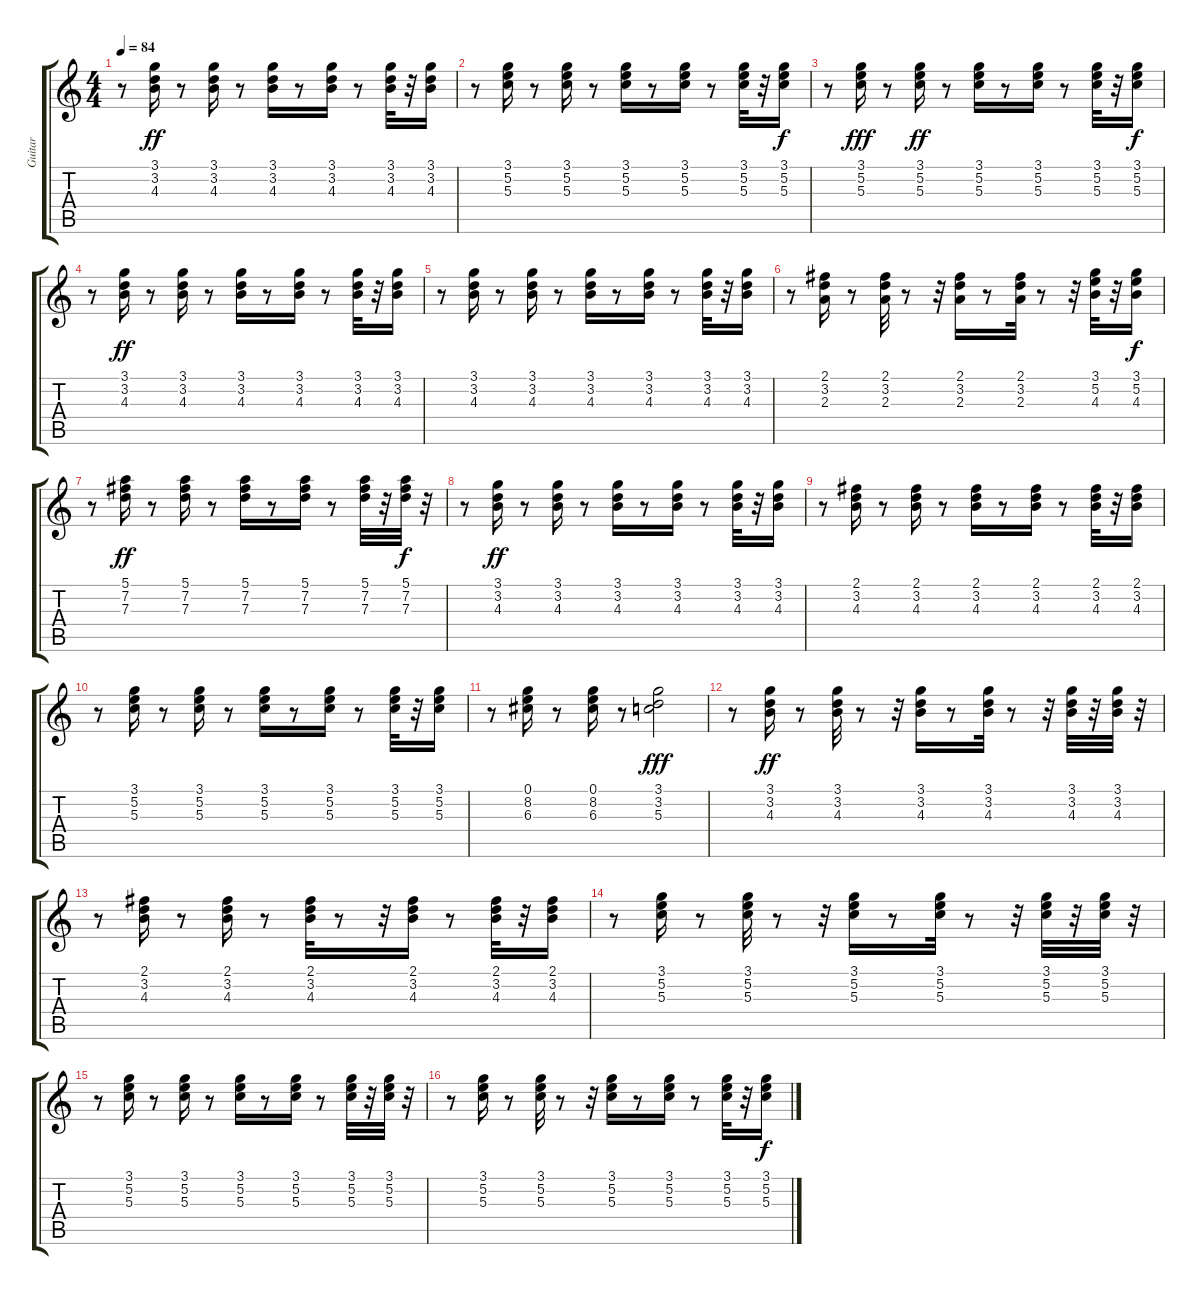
\track ("Guitar" "Guitar") {instrument electricguitarclean}
\staff {score tabs}
\tuning (E4 B3 G3 D3 A2 E2) {hide}
\ts (4 4)
\tempo 84
\clef g2
\ks c
r.8{dy ff} (3.1 3.2 4.3).16 r.8 (3.1 3.2 4.3).16 r.8 (3.1 3.2 4.3).16 r.8 (3.1 3.2 4.3).16 r.8 (3.1 3.2 4.3).32 r.32 (3.1 3.2 4.3).16 |
r.8 (3.1 5.2 5.3).16 r.8 (3.1 5.2 5.3).16 r.8 (3.1 5.2 5.3).16 r.8 (3.1 5.2 5.3).16 r.8 (3.1 5.2 5.3).32 r.32 (3.1 5.2 5.3).16{dy f} |
r.8 (3.1 5.2 5.3).16{dy fff} r.8 (3.1 5.2 5.3).16{dy ff} r.8 (3.1 5.2 5.3).16 r.8 (3.1 5.2 5.3).16 r.8 (3.1 5.2 5.3).32 r.32 (3.1 5.2 5.3).16{dy f} |
r.8 (3.1 3.2 4.3).16{dy ff} r.8 (3.1 3.2 4.3).16 r.8 (3.1 3.2 4.3).16 r.8 (3.1 3.2 4.3).16 r.8 (3.1 3.2 4.3).32 r.32 (3.1 3.2 4.3).16 |
r.8 (3.1 3.2 4.3).16 r.8 (3.1 3.2 4.3).16 r.8 (3.1 3.2 4.3).16 r.8 (3.1 3.2 4.3).16 r.8 (3.1 3.2 4.3).32 r.32 (3.1 3.2 4.3).16 |
r.8 (2.1 3.2 2.3).16 r.8 (2.1 3.2 2.3).32 r.8 r.32 (2.1 3.2 2.3).16 r.8 (2.1 3.2 2.3).32 r.8 r.32 (3.1 5.2 4.3).32 r.32 (3.1 5.2 4.3).16{dy f} |
r.8 (5.1 7.2 7.3).16{dy ff} r.8 (5.1 7.2 7.3).16 r.8 (5.1 7.2 7.3).16 r.8 (5.1 7.2 7.3).16 r.8 (5.1 7.2 7.3).32 r.32 (5.1 7.2 7.3).32{dy f} r.32 |
r.8 (3.1 3.2 4.3).16{dy ff} r.8 (3.1 3.2 4.3).16 r.8 (3.1 3.2 4.3).16 r.8 (3.1 3.2 4.3).16 r.8 (3.1 3.2 4.3).32 r.32 (3.1 3.2 4.3).16 |
r.8 (2.1 3.2 4.3).16 r.8 (2.1 3.2 4.3).16 r.8 (2.1 3.2 4.3).16 r.8 (2.1 3.2 4.3).16 r.8 (2.1 3.2 4.3).32 r.32 (2.1 3.2 4.3).16 |
r.8 (3.1 5.2 5.3).16 r.8 (3.1 5.2 5.3).16 r.8 (3.1 5.2 5.3).16 r.8 (3.1 5.2 5.3).16 r.8 (3.1 5.2 5.3).32 r.32 (3.1 5.2 5.3).16 |
r.8 (0.1 8.2 6.3).16 r.8 (0.1 8.2 6.3).16 r.8 (3.1 3.2 5.3).2{dy fff} |
r.8 (3.1 3.2 4.3).16{dy ff} r.8 (3.1 3.2 4.3).32 r.8 r.32 (3.1 3.2 4.3).16 r.8 (3.1 3.2 4.3).32 r.8 r.32 (3.1 3.2 4.3).32 r.32 (3.1 3.2 4.3).32 r.32 |
r.8 (2.1 3.2 4.3).16 r.8 (2.1 3.2 4.3).16 r.8 (2.1 3.2 4.3).32 r.8 r.32 (2.1 3.2 4.3).16 r.8 (2.1 3.2 4.3).32 r.32 (2.1 3.2 4.3).16 |
r.8 (3.1 5.2 5.3).16 r.8 (3.1 5.2 5.3).32 r.8 r.32 (3.1 5.2 5.3).16 r.8 (3.1 5.2 5.3).32 r.8 r.32 (3.1 5.2 5.3).32 r.32 (3.1 5.2 5.3).32 r.32 |
r.8 (3.1 5.2 5.3).16 r.8 (3.1 5.2 5.3).16 r.8 (3.1 5.2 5.3).16 r.8 (3.1 5.2 5.3).16 r.8 (3.1 5.2 5.3).32 r.32 (3.1 5.2 5.3).32 r.32 |
r.8 (3.1 5.2 5.3).16 r.8 (3.1 5.2 5.3).32 r.8 r.32 (3.1 5.2 5.3).16 r.8 (3.1 5.2 5.3).16 r.8 (3.1 5.2 5.3).32 r.32 (3.1 5.2 5.3).16{dy f}
